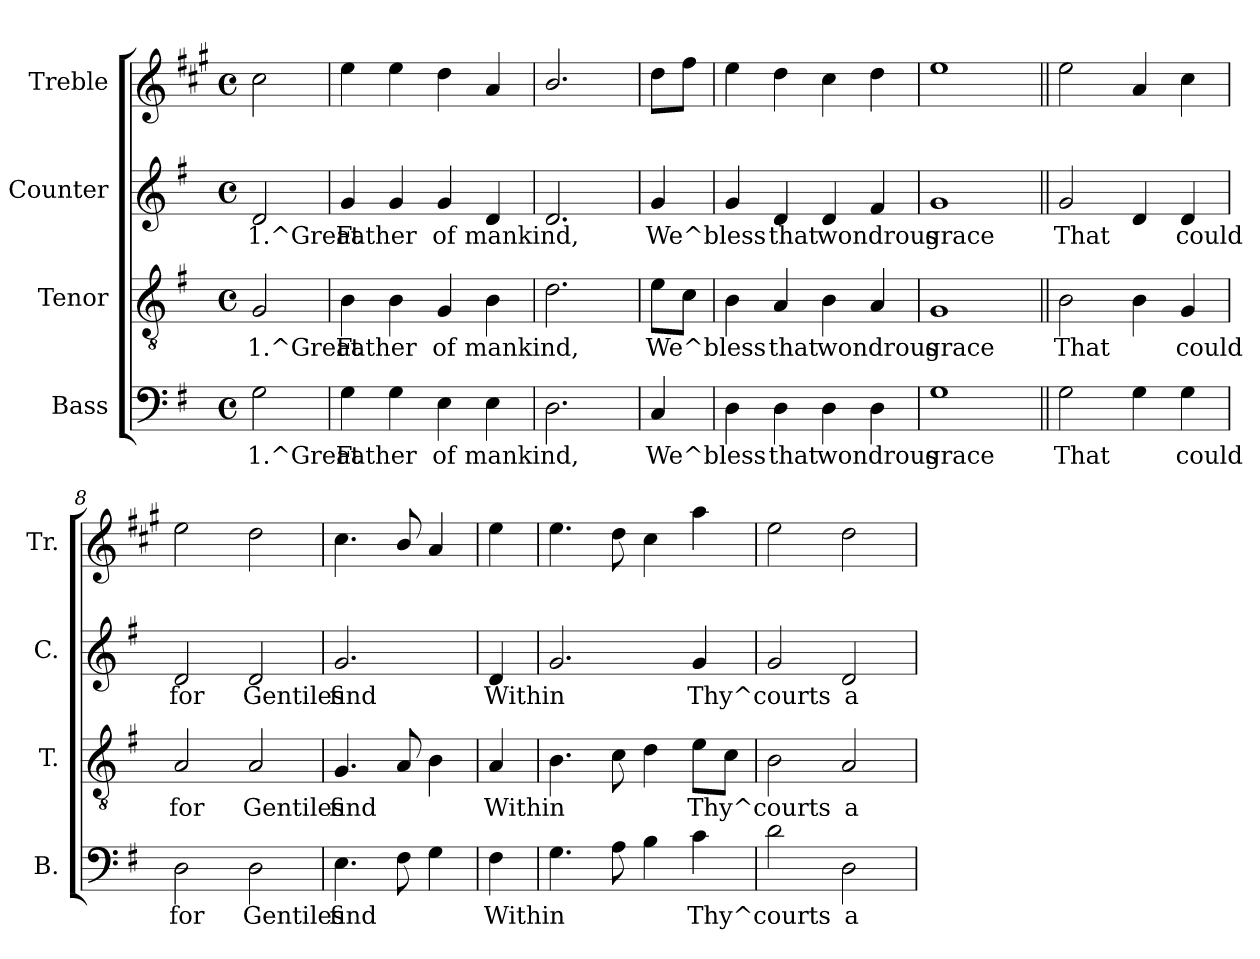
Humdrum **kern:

**kern	**text	**kern	**text	**kern	**text	**kern
*part4	*part4	*part3	*part3	*part2	*part2	*part1
*staff4	*staff4	*staff3	*staff3	*staff2	*staff2	*staff1
*I"Bass	*	*I"Tenor	*	*I"Counter	*	*I"Treble
*I'B.	*	*I'T.	*	*I'C.	*	*I'Tr.
!!LO:PB:g=z
*stria5	*	*stria5	*	*stria5	*	*stria5
*clefF4	*	*clefGv2	*	*clefG2	*	*clefG2
*	*	*	*	*	*	*ITrd1c2
*k[f#]	*	*k[f#]	*	*k[f#]	*	*k[f#]
*G:	*	*G:	*	*G:	*	*G:
*M4/4	*	*M4/4	*	*M4/4	*	*M4/4
*met(c)	*	*met(c)	*	*met(c)	*	*met(c)
=1	=1	=1	=1	=1	=1	=1
!	!LO:LY:a:rj	!	!LO:LY:b:rj	!	!LO:LY:b:rj	!
2G\	1.^Great	2G/	1.^Great	2d/	1.^Great	2b\
=2	=2	=2	=2	=2	=2	=2
!	!LO:LY:a:rj	!	!LO:LY:b:rj	!	!LO:LY:b:rj	!
4G\	Father	4B\	Father	4g/	Father	4dd\
!	!LO:LY:a:rj	!	!LO:LY:b:rj	!	!LO:LY:b:rj	!
4G\	.	4B\	.	4g/	.	4dd\
!	!LO:LY:a:rj	!	!LO:LY:b:rj	!	!LO:LY:b:rj	!
4E\	of	4G/	of	4g/	of	4cc\
!	!LO:LY:a:rj	!	!LO:LY:b:rj	!	!LO:LY:b:rj	!
4E\	mankind,	4B\	mankind,	4d/	mankind,	4g/
=3	=3	=3	=3	=3	=3	=3
!	!LO:LY:a:rj	!	!LO:LY:b:rj	!	!LO:LY:b:rj	!
2.D\	.	2.d\	.	2.d/	.	2.a/
=4	=4	=4	=4	=4	=4	=4
!	!LO:LY:a:rj	!	!LO:LY:b:rj	!	!LO:LY:b:rj	!
4C/	We^bless	8e\L	We^bless	4g/	We^bless	8cc\L
!	!	!	!LO:LY:b:rj	!	!	!
.	.	8c\J	.	.	.	8ee\J
=5	=5	=5	=5	=5	=5	=5
!	!LO:LY:a:rj	!	!LO:LY:b:rj	!	!LO:LY:b:rj	!
4D\	.	4B\	.	4g/	.	4dd\
!	!LO:LY:a:rj	!	!LO:LY:b:rj	!	!LO:LY:b:rj	!
4D\	that	4A/	that	4d/	that	4cc\
!	!LO:LY:a:rj	!	!LO:LY:b:rj	!	!LO:LY:b:rj	!
4D\	wondrous	4B\	wondrous	4d/	wondrous	4b\
!	!LO:LY:a:rj	!	!LO:LY:b:rj	!	!LO:LY:b:rj	!
4D\	.	4A/	.	4f#/	.	4cc\
=6	=6	=6	=6	=6	=6	=6
!	!LO:LY:a:rj	!	!LO:LY:b:rj	!	!LO:LY:b:rj	!
1G	grace	1G	grace	1g	grace	1dd>
=7||	=7||	=7||	=7||	=7||	=7||	=7||
!	!LO:LY:a:rj	!	!LO:LY:b:rj	!	!LO:LY:b:rj	!
2G\	That	2B\	That	2g/	That	2dd\
!	!LO:LY:a:rj	!	!LO:LY:b:rj	!	!LO:LY:b:rj	!
4G\	.	4B\	.	4d/	.	4g/
!	!LO:LY:a:rj	!	!LO:LY:b:rj	!	!LO:LY:b:rj	!
4G\	could	4G/	could	4d/	could	4b\
=8	=8	=8	=8	=8	=8	=8
!	!LO:LY:a:rj	!	!LO:LY:b:rj	!	!LO:LY:b:rj	!
2D\	for	2A/	for	2d/	for	2dd\
!	!LO:LY:a:rj	!	!LO:LY:b:rj	!	!LO:LY:b:rj	!
2D\	Gentiles	2A/	Gentiles	2d/	Gentiles	2cc\
=9	=9	=9	=9	=9	=9	=9
!	!LO:LY:a:rj	!	!LO:LY:b:rj	!	!LO:LY:b:rj	!
4.E\	find	4.G/	find	2.g/	find	4.b\
!	!LO:LY:a:rj	!	!LO:LY:b:rj	!	!	!
8F#\	.	8A/	.	.	.	8a/
!	!LO:LY:a:rj	!	!LO:LY:b:rj	!	!	!
4G\	.	4B\	.	.	.	4g/
=10	=10	=10	=10	=10	=10	=10
!	!LO:LY:a:rj	!	!LO:LY:b:rj	!	!LO:LY:b:rj	!
4F#\	Within	4A/	Within	4d/	Within	4dd\
=11	=11	=11	=11	=11	=11	=11
!	!LO:LY:a:rj	!	!LO:LY:b:rj	!	!LO:LY:b:rj	!
4.G\	.	4.B\	.	2.g/	.	4.dd\
!	!LO:LY:a:rj	!	!LO:LY:b:rj	!	!	!
8A\	.	8c\	.	.	.	8cc\
!	!LO:LY:a:rj	!	!LO:LY:b:rj	!	!	!
4B\	.	4d\	.	.	.	4b\
!	!LO:LY:a:rj	!	!LO:LY:b:rj	!	!LO:LY:b:rj	!
4c\	Thy^courts	8e\L	Thy^courts	4g/	Thy^courts	4gg\
!	!	!	!LO:LY:b:rj	!	!	!
.	.	8c\J	.	.	.	.
=12	=12	=12	=12	=12	=12	=12
!	!LO:LY:a:rj	!	!LO:LY:b:rj	!	!LO:LY:b:rj	!
2d\	.	2B\	.	2g/	.	2dd>\
!	!LO:LY:a:rj	!	!LO:LY:b:rj	!	!LO:LY:b:rj	!
2D\	a	2A/	a	2d/	a	2cc\
=	=	=	=	=	=	=
*-	*-	*-	*-	*-	*-	*-
